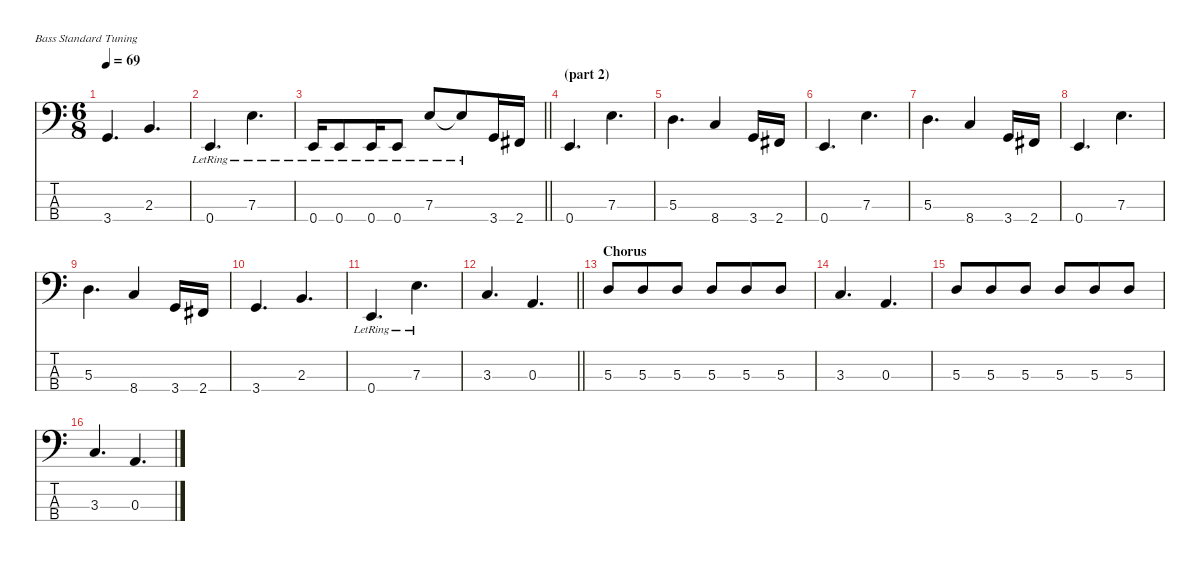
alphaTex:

\defaultSystemsLayout 4
\hideDynamics
\bracketExtendMode nobrackets
\singleTrackTrackNamePolicy hidden
\multiTrackTrackNamePolicy hidden
\otherSystemsTrackNameOrientation horizontal
\track ("Bass" "el.bs.") {instrument electricbasspick}
\staff {score tabs}
\tuning (G2 D2 A1 E1)
\ts (6 8)
\tempo 69
\clef f4
\ks c
3.4.4{d dy f beam Up} 2.3.4{d beam Up} |
0.4{lr}.4{d beam Up} 7.3{lr}.4{d beam Down} |
\barLineRight lightlight
0.4{lr}.16{beam Up} 0.4{lr}.8{beam Up} 0.4{lr}.16{beam Up} 0.4{lr}.8{beam Up} 7.3{lr}.8{beam Up} 7.3{lr t}.8{beam Up} 3.4.16{beam Up} 2.4{acc #}.16{beam Up} |
\section ("" "(part 2)")
0.4.4{d beam Up} 7.3.4{d beam Down} |
5.3.4{d beam Down} 8.4.4{beam Up} 3.4.16{beam Up} 2.4{acc #}.16{beam Up} |
0.4.4{d beam Up} 7.3.4{d beam Down} |
5.3.4{d beam Down} 8.4.4{beam Up} 3.4.16{beam Up} 2.4{acc #}.16{beam Up} |
0.4.4{d beam Up} 7.3.4{d beam Down} |
5.3.4{d beam Down} 8.4.4{beam Up} 3.4.16{beam Up} 2.4{acc #}.16{beam Up} |
3.4.4{d beam Up} 2.3.4{d beam Up} |
0.4{lr}.4{d beam Up} 7.3{lr}.4{d beam Down} |
\barLineRight lightlight
3.3.4{d beam Up} 0.3.4{d beam Up} |
\section ("" "Chorus")
5.3.8{beam Up} 5.3.8{beam Up} 5.3.8{beam Up} 5.3.8{beam Up} 5.3.8{beam Up} 5.3.8{beam Up} |
3.3.4{d beam Up} 0.3.4{d beam Up} |
5.3.8{beam Up} 5.3.8{beam Up} 5.3.8{beam Up} 5.3.8{beam Up} 5.3.8{beam Up} 5.3.8{beam Up} |
3.3.4{d beam Up} 0.3.4{d beam Up}
